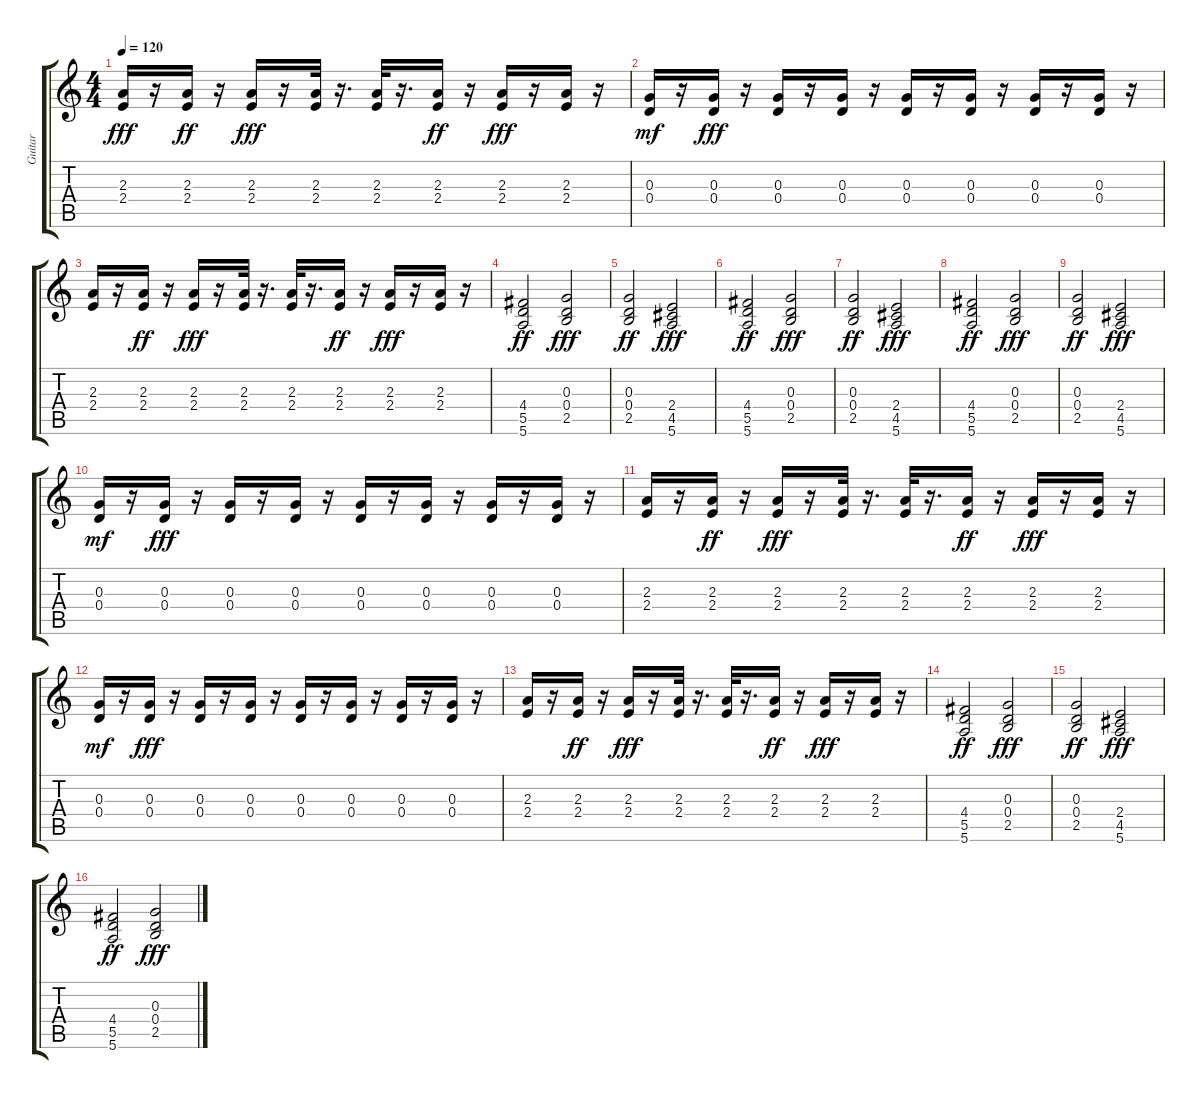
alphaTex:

\track ("Guitar" "Guitar") {instrument distortionguitar}
\staff {score tabs}
\tuning (E4 B3 G3 D3 A2 E2) {hide}
\ts (4 4)
\tempo 120
\clef g2
\ks c
(2.3 2.4).16{dy fff} r.16 (2.3 2.4).16{dy ff} r.16 (2.3 2.4).16{dy fff} r.16 (2.3 2.4).32 r.16{d} (2.3 2.4).32 r.16{d} (2.3 2.4).16{dy ff} r.16 (2.3 2.4).16{dy fff} r.16 (2.3 2.4).16 r.16 |
(0.3 0.4).16{dy mf} r.16 (0.3 0.4).16{dy fff} r.16 (0.3 0.4).16 r.16 (0.3 0.4).16 r.16 (0.3 0.4).16 r.16 (0.3 0.4).16 r.16 (0.3 0.4).16 r.16 (0.3 0.4).16 r.16 |
(2.3 2.4).16 r.16 (2.3 2.4).16{dy ff} r.16 (2.3 2.4).16{dy fff} r.16 (2.3 2.4).32 r.16{d} (2.3 2.4).32 r.16{d} (2.3 2.4).16{dy ff} r.16 (2.3 2.4).16{dy fff} r.16 (2.3 2.4).16 r.16 |
(4.4 5.5 5.6).2{dy ff} (0.3 0.4 2.5).2{dy fff} |
(0.3 0.4 2.5).2{dy ff} (2.4 4.5 5.6).2{dy fff} |
(4.4 5.5 5.6).2{dy ff} (0.3 0.4 2.5).2{dy fff} |
(0.3 0.4 2.5).2{dy ff} (2.4 4.5 5.6).2{dy fff} |
(4.4 5.5 5.6).2{dy ff} (0.3 0.4 2.5).2{dy fff} |
(0.3 0.4 2.5).2{dy ff} (2.4 4.5 5.6).2{dy fff} |
(0.3 0.4).16{dy mf} r.16 (0.3 0.4).16{dy fff} r.16 (0.3 0.4).16 r.16 (0.3 0.4).16 r.16 (0.3 0.4).16 r.16 (0.3 0.4).16 r.16 (0.3 0.4).16 r.16 (0.3 0.4).16 r.16 |
(2.3 2.4).16 r.16 (2.3 2.4).16{dy ff} r.16 (2.3 2.4).16{dy fff} r.16 (2.3 2.4).32 r.16{d} (2.3 2.4).32 r.16{d} (2.3 2.4).16{dy ff} r.16 (2.3 2.4).16{dy fff} r.16 (2.3 2.4).16 r.16 |
(0.3 0.4).16{dy mf} r.16 (0.3 0.4).16{dy fff} r.16 (0.3 0.4).16 r.16 (0.3 0.4).16 r.16 (0.3 0.4).16 r.16 (0.3 0.4).16 r.16 (0.3 0.4).16 r.16 (0.3 0.4).16 r.16 |
(2.3 2.4).16 r.16 (2.3 2.4).16{dy ff} r.16 (2.3 2.4).16{dy fff} r.16 (2.3 2.4).32 r.16{d} (2.3 2.4).32 r.16{d} (2.3 2.4).16{dy ff} r.16 (2.3 2.4).16{dy fff} r.16 (2.3 2.4).16 r.16 |
(4.4 5.5 5.6).2{dy ff} (0.3 0.4 2.5).2{dy fff} |
(0.3 0.4 2.5).2{dy ff} (2.4 4.5 5.6).2{dy fff} |
(4.4 5.5 5.6).2{dy ff} (0.3 0.4 2.5).2{dy fff}
